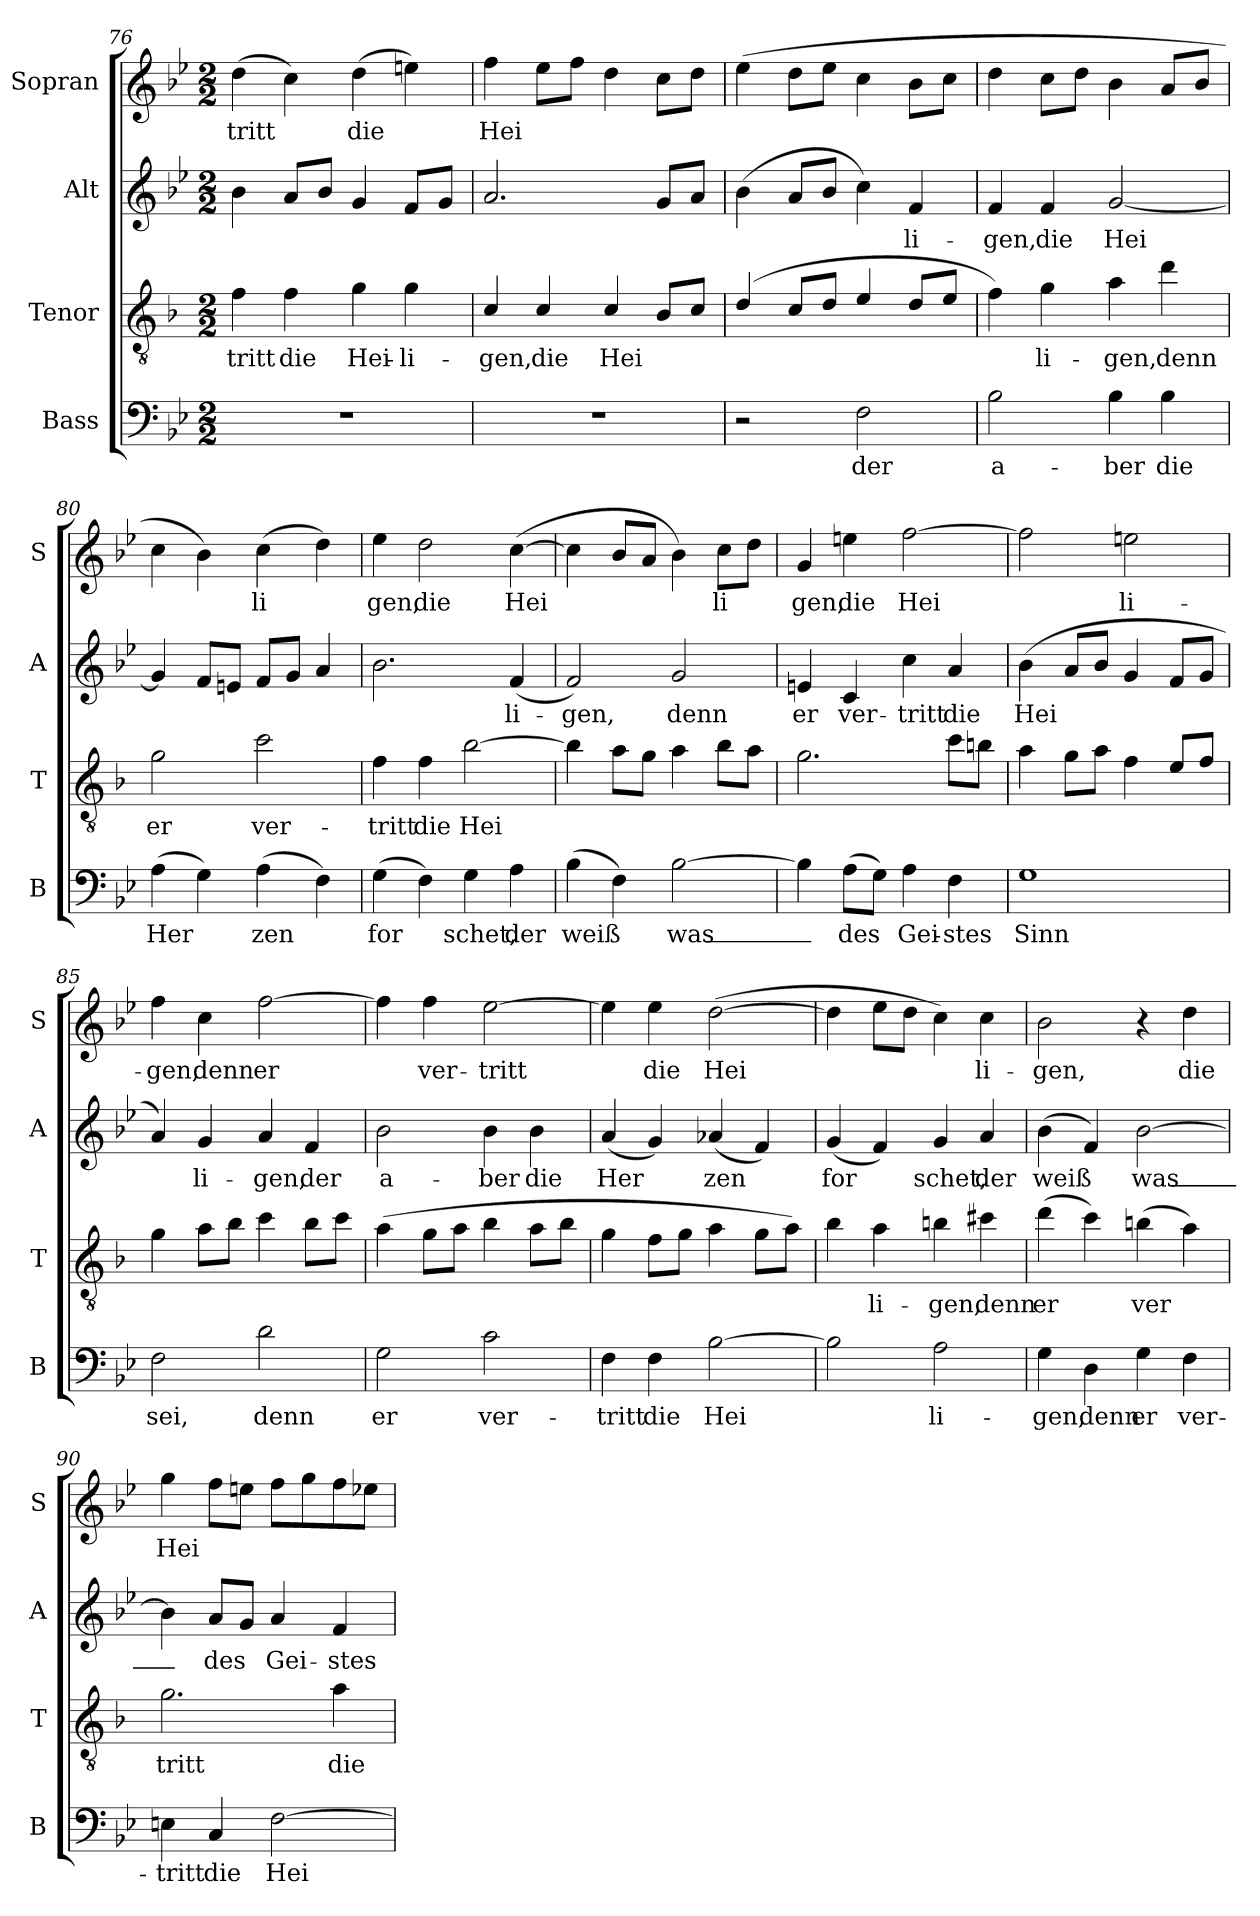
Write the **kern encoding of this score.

**kern	**text	**kern	**text	**kern	**text	**kern	**text
*part4	*part4	*part3	*part3	*part2	*part2	*part1	*part1
*staff4	*staff4	*staff3	*staff3	*staff2	*staff2	*staff1	*staff1
*I"Bass	*	*I"Tenor	*	*I"Alt	*	*I"Sopran	*
*I'B	*	*I'T	*	*I'A	*	*I'S	*
!!LO:LB:g=z
*clefF4	*	*clefGv2	*	*clefG2	*	*clefG2	*
*	*	*ITrd4c7	*	*	*	*	*
*k[b-e-]	*	*k[b-e-]	*	*k[b-e-]	*	*k[b-e-]	*
*M2/2	*	*M2/2	*	*M2/2	*	*M2/2	*
=76	=76	=76	=76	=76	=76	=76	=76
!	!	!	!LO:LY:b	!	!	!	!LO:LY:b
1r	.	4B-\	tritt	4b-\	.	(4dd\	tritt
!	!	!	!LO:LY:b	!	!	!	!
.	.	4B-\	die	8a/L	.	4cc\)	.
.	.	.	.	8b-/J	.	.	.
!	!	!	!LO:LY:b	!	!	!	!LO:LY:b
.	.	4c\	Hei-	4g/	.	(4dd\	die
!	!	!	!LO:LY:b	!	!	!	!
.	.	4c\	li-	8f/L	.	4een\)	.
.	.	.	.	8g/J	.	.	.
=77	=77	=77	=77	=77	=77	=77	=77
!	!	!	!LO:LY:b	!	!	!	!LO:LY:b
1r	.	4F/	gen,	2.a/	.	4ff\	Hei
!	!	!	!LO:LY:b	!	!	!	!
.	.	4F/	die	.	.	8ee-\L	.
.	.	.	.	.	.	8ff\J	.
!	!	!	!LO:LY:b	!	!	!	!
.	.	4F/	Hei	.	.	4dd\	.
.	.	8E-/L	.	8g/L	.	8cc\L	.
.	.	8F/J	.	8a/J	.	8dd\J	.
=78	=78	=78	=78	=78	=78	=78	=78
2r	.	(4G/	.	(4b-\	.	(4ee-\	.
.	.	8F/L	.	8a/L	.	8dd\L	.
.	.	8G/J	.	8b-/J	.	8ee-\J	.
!	!LO:LY:b	!	!	!	!	!	!
2F\	der	4A/	.	4cc\)	.	4cc\	.
!	!	!	!	!	!LO:LY:b	!	!
.	.	8G/L	.	4f/	li-	8b-\L	.
.	.	8A/J	.	.	.	8cc\J	.
=79	=79	=79	=79	=79	=79	=79	=79
!	!LO:LY:b	!	!	!	!LO:LY:b	!	!
2B-\	a-	4B-\)	.	4f/	gen,	4dd\	.
!	!	!	!LO:LY:b	!	!LO:LY:b	!	!
.	.	4c\	li-	4f/	die	8cc\L	.
.	.	.	.	.	.	8dd\J	.
!	!LO:LY:b	!	!LO:LY:b	!	!LO:LY:b	!	!
4B-\	ber	4d\	gen,	[2g/	Hei	4b-\	.
!	!LO:LY:b	!	!LO:LY:b	!	!	!	!
4B-\	die	4g\	denn	.	.	8a/L	.
.	.	.	.	.	.	8b-/J	.
=80	=80	=80	=80	=80	=80	=80	=80
!	!LO:LY:b	!	!LO:LY:b	!	!	!	!
(4A\	Her	2c\	er	4g/]	.	4cc\	.
4G\)	.	.	.	8f/L	.	4b-\)	.
.	.	.	.	8en/J	.	.	.
!	!LO:LY:b	!	!LO:LY:b	!	!	!	!LO:LY:b
(4A\	zen	2f\	ver-	8f/L	.	(4cc\	li
.	.	.	.	8g/J	.	.	.
4F\)	.	.	.	4a/	.	4dd\)	.
!!LO:PB:g=z
=81	=81	=81	=81	=81	=81	=81	=81
!	!LO:LY:b	!	!LO:LY:b	!	!	!	!LO:LY:b
(4G\	for	4B-\	tritt	2.b-\	.	4ee-\	gen,
!	!	!	!LO:LY:b	!	!	!	!LO:LY:b
4F\)	.	4B-\	die	.	.	2dd\	die
!	!LO:LY:b	!	!LO:LY:b	!	!	!	!
4G\	schet,	[2e-\	Hei	.	.	.	.
!	!LO:LY:b	!	!	!	!LO:LY:b	!	!LO:LY:b
4A\	der	.	.	(4f/	li-	([4cc\	Hei
=82	=82	=82	=82	=82	=82	=82	=82
!	!LO:LY:b	!	!	!	!LO:LY:b	!	!
(4B-\	weiß	4e-\]	.	2f/)	gen,	4cc\]	.
4F\)	.	8d\L	.	.	.	8b-/L	.
.	.	8c\J	.	.	.	8a/J	.
!	!LO:LY:b	!	!	!	!LO:LY:b	!	!
[2B-\	was_-	4d\	.	2g/	denn	4b-\)	.
!	!	!	!	!	!	!	!LO:LY:b
.	.	8e-\L	.	.	.	8cc\L	li
.	.	8d\J	.	.	.	8dd\J	.
=83	=83	=83	=83	=83	=83	=83	=83
!	!	!	!	!	!LO:LY:b	!	!LO:LY:b
4B-\]	.	2.c\	.	4en/	er	4g/	gen,
!	!LO:LY:b	!	!	!	!LO:LY:b	!	!LO:LY:b
(8A\L	des	.	.	4c/	ver-	4een\	die
8G\J)	.	.	.	.	.	.	.
!	!LO:LY:b	!	!	!	!LO:LY:b	!	!LO:LY:b
4A\	Gei-	.	.	4cc\	tritt	[2ff\	Hei
!	!LO:LY:b	!	!	!	!LO:LY:b	!	!
4F\	stes	8f\L	.	4a/	die	.	.
.	.	8en\J	.	.	.	.	.
=84	=84	=84	=84	=84	=84	=84	=84
!	!LO:LY:b	!	!	!	!LO:LY:b	!	!
1G	Sinn	4d\	.	(4b-\	Hei	2ff\]	.
.	.	8c\L	.	8a/L	.	.	.
.	.	8d\J	.	8b-/J	.	.	.
!	!	!	!	!	!	!	!LO:LY:b
.	.	4B-\	.	4g/	.	2een\	li-
.	.	8A/L	.	8f/L	.	.	.
.	.	8B-/J	.	8g/J	.	.	.
=85	=85	=85	=85	=85	=85	=85	=85
!	!LO:LY:b	!	!	!	!	!	!LO:LY:b
2F\	sei,	4c\	.	4a/)	.	4ff\	gen,
!	!	!	!	!	!LO:LY:b	!	!LO:LY:b
.	.	8d\L	.	4g/	li-	4cc\	denn
.	.	8e-\J	.	.	.	.	.
!	!LO:LY:b	!	!	!	!LO:LY:b	!	!LO:LY:b
2d\	denn	4f\	.	4a/	gen,	[2ff\	er
!	!	!	!	!	!LO:LY:b	!	!
.	.	8e-\L	.	4f/	der	.	.
.	.	8f\J	.	.	.	.	.
!!LO:LB:g=z
=86	=86	=86	=86	=86	=86	=86	=86
!	!LO:LY:b	!	!	!	!LO:LY:b	!	!LO:LY:b
2G\	er	(4d\	.	2b-\	a-	4ff\]	_
!	!	!	!	!	!	!	!LO:LY:b
.	.	8c\L	.	.	.	4ff\	ver-
.	.	8d\J	.	.	.	.	.
!	!LO:LY:b	!	!	!	!LO:LY:b	!	!LO:LY:b
2c\	ver-	4e-\	.	4b-\	ber	[2ee-\	tritt
!	!	!	!	!	!LO:LY:b	!	!
.	.	8d\L	.	4b-\	die	.	.
.	.	8e-\J	.	.	.	.	.
=87	=87	=87	=87	=87	=87	=87	=87
!	!LO:LY:b	!	!	!	!LO:LY:b	!	!
4F\	tritt	4c\	.	(4a/	Her	4ee-\]	.
!	!LO:LY:b	!	!	!	!	!	!LO:LY:b
4F\	die	8B-\L	.	4g/)	.	4ee-\	die
.	.	8c\J	.	.	.	.	.
!	!LO:LY:b	!	!	!	!LO:LY:b	!	!LO:LY:b
[2B-\	Hei	4d\	.	(4a-X/	zen	([2dd\	Hei
.	.	8c\L	.	4f/)	.	.	.
.	.	8d\J)	.	.	.	.	.
=88	=88	=88	=88	=88	=88	=88	=88
!	!	!	!	!	!LO:LY:b	!	!
2B-\]	.	4e-\	.	(4g/	for	4dd\]	.
!	!	!	!LO:LY:b	!	!	!	!
.	.	4d\	li-	4f/)	.	8ee-\L	.
.	.	.	.	.	.	8dd\J	.
!	!LO:LY:b	!	!LO:LY:b	!	!LO:LY:b	!	!
2A\	li-	4en\	gen,	4g/	schet,	4cc\)	.
!	!	!	!LO:LY:b	!	!LO:LY:b	!	!LO:LY:b
.	.	4f#X\	denn	4a/	der	4cc\	li-
=89	=89	=89	=89	=89	=89	=89	=89
!	!LO:LY:b	!	!LO:LY:b	!	!LO:LY:b	!	!LO:LY:b
4G\	gen,	(4g\	er	(4b-\	weiß	2b-\	gen,
!	!LO:LY:b	!	!	!	!	!	!
4D\	denn	4f\)	.	4f/)	.	.	.
!	!LO:LY:b	!	!LO:LY:b	!	!LO:LY:b	!	!
4G\	er	(4en\	ver	[2b-\	was_-	4r	.
!	!LO:LY:b	!	!	!	!	!	!LO:LY:b
4F\	ver-	4d\)	.	.	.	4dd\	die
!!LO:LB:g=z
=90	=90	=90	=90	=90	=90	=90	=90
!	!LO:LY:b	!	!LO:LY:b	!	!LO:LY:b	!	!LO:LY:b
4En\	tritt	2.c\	tritt	4b-\]	_	4gg\	Hei
!	!LO:LY:b	!	!	!	!LO:LY:b	!	!
4C/	die	.	.	8a/L	des	8ff\L	.
.	.	.	.	8g/J	.	8een\J	.
!	!LO:LY:b	!	!	!	!LO:LY:b	!	!
[2F\	Hei	.	.	4a/	Gei-	8ff\L	.
.	.	.	.	.	.	8gg\	.
!	!	!	!LO:LY:b	!	!LO:LY:b	!	!
.	.	4d\	die	4f/	stes	8ff\	.
.	.	.	.	.	.	8ee-X\J	.
=	=	=	=	=	=	=	=
*-	*-	*-	*-	*-	*-	*-	*-
